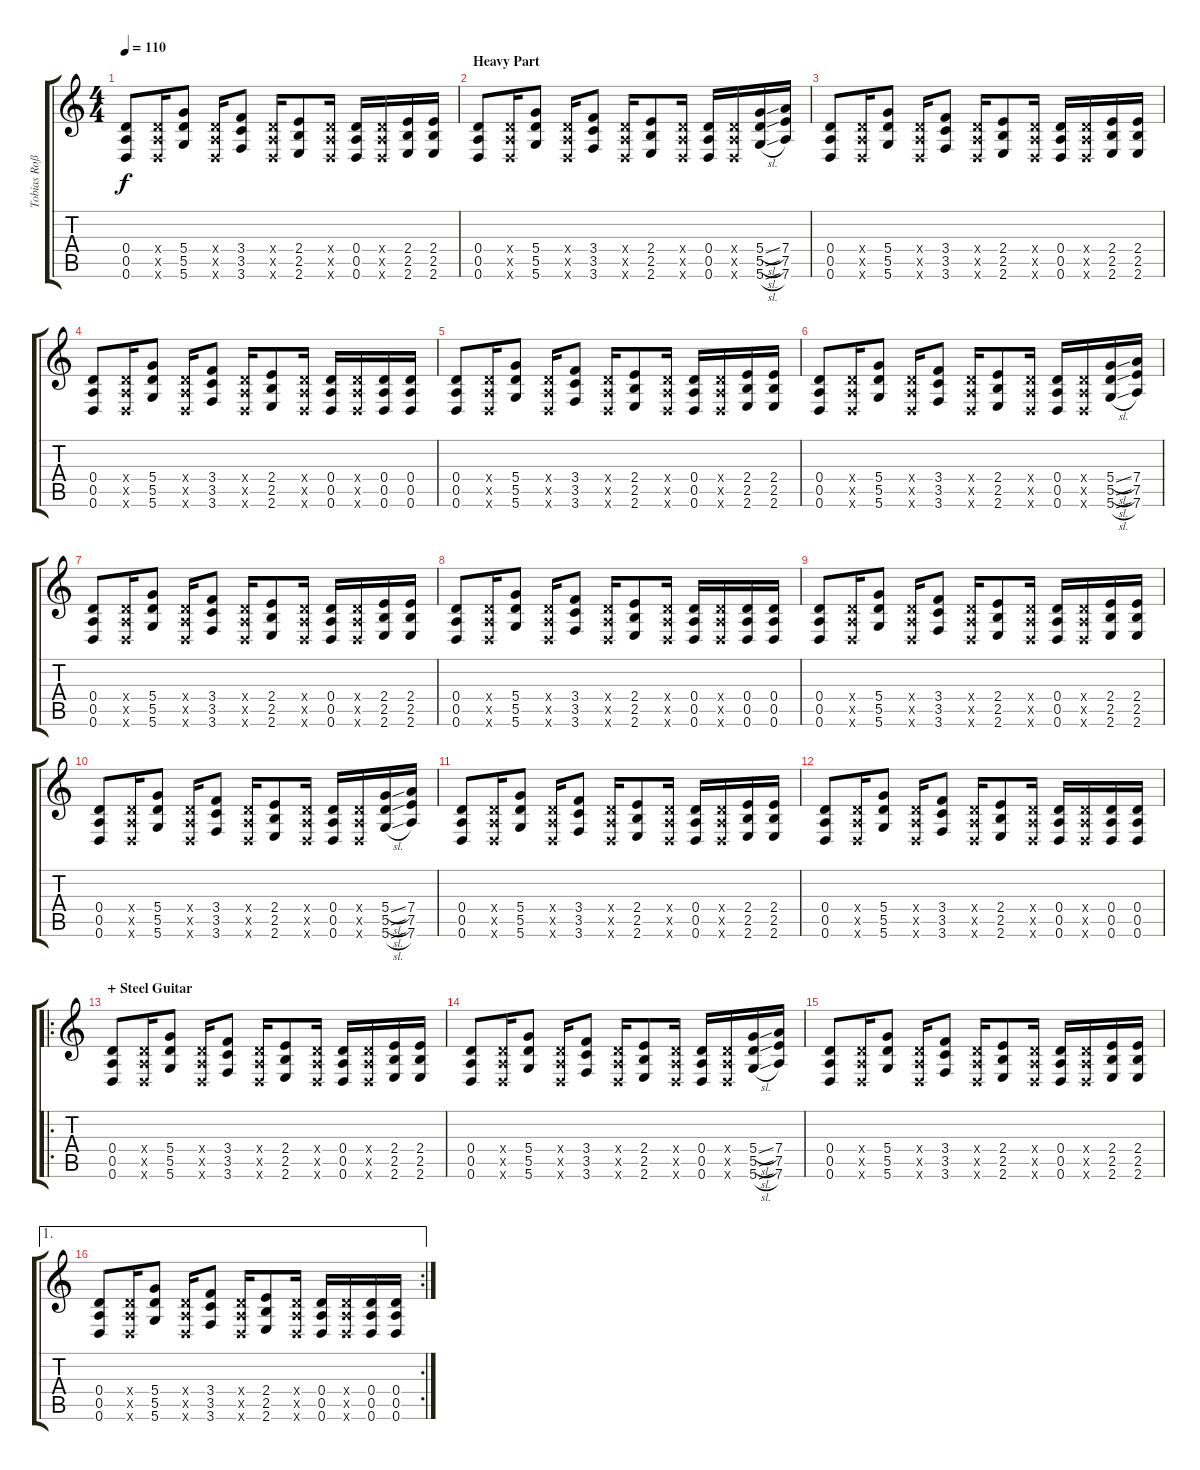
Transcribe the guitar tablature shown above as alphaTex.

\track ("Tobias Roßbach" "Tobias Roß") {instrument distortionguitar}
\staff {score tabs}
\tuning (E4 B3 G3 D3 A2 D2) {hide}
\ts (4 4)
\tempo 110
\clef g2
\ks c
(0.4 0.5 0.6).8{dy f balance 14} (0.4{x} 0.5{x} 0.6{x}).16 (5.4 5.5 5.6).8 (0.4{x} 0.5{x} 0.6{x}).16 (3.4 3.5 3.6).8 (0.4{x} 0.5{x} 0.6{x}).16 (2.4 2.5 2.6).8 (0.4{x} 0.5{x} 0.6{x}).16 (0.4 0.5 0.6).16 (0.4{x} 0.5{x} 0.6{x}).16 (2.4 2.5 2.6).16 (2.4 2.5 2.6).16 |
\section ("" "Heavy Part")
(0.4 0.5 0.6).8 (0.4{x} 0.5{x} 0.6{x}).16 (5.4 5.5 5.6).8 (0.4{x} 0.5{x} 0.6{x}).16 (3.4 3.5 3.6).8 (0.4{x} 0.5{x} 0.6{x}).16 (2.4 2.5 2.6).8 (0.4{x} 0.5{x} 0.6{x}).16 (0.4 0.5 0.6).16 (0.4{x} 0.5{x} 0.6{x}).16 (5.4{sl} 5.5{sl} 5.6{sl}).16 (7.4 7.5 7.6).16 |
(0.4 0.5 0.6).8 (0.4{x} 0.5{x} 0.6{x}).16 (5.4 5.5 5.6).8 (0.4{x} 0.5{x} 0.6{x}).16 (3.4 3.5 3.6).8 (0.4{x} 0.5{x} 0.6{x}).16 (2.4 2.5 2.6).8 (0.4{x} 0.5{x} 0.6{x}).16 (0.4 0.5 0.6).16 (0.4{x} 0.5{x} 0.6{x}).16 (2.4 2.5 2.6).16 (2.4 2.5 2.6).16 |
(0.4 0.5 0.6).8 (0.4{x} 0.5{x} 0.6{x}).16 (5.4 5.5 5.6).8 (0.4{x} 0.5{x} 0.6{x}).16 (3.4 3.5 3.6).8 (0.4{x} 0.5{x} 0.6{x}).16 (2.4 2.5 2.6).8 (0.4{x} 0.5{x} 0.6{x}).16 (0.4 0.5 0.6).16 (0.4{x} 0.5{x} 0.6{x}).16 (0.4 0.5 0.6).16 (0.4 0.5 0.6).16 |
(0.4 0.5 0.6).8 (0.4{x} 0.5{x} 0.6{x}).16 (5.4 5.5 5.6).8 (0.4{x} 0.5{x} 0.6{x}).16 (3.4 3.5 3.6).8 (0.4{x} 0.5{x} 0.6{x}).16 (2.4 2.5 2.6).8 (0.4{x} 0.5{x} 0.6{x}).16 (0.4 0.5 0.6).16 (0.4{x} 0.5{x} 0.6{x}).16 (2.4 2.5 2.6).16 (2.4 2.5 2.6).16 |
(0.4 0.5 0.6).8 (0.4{x} 0.5{x} 0.6{x}).16 (5.4 5.5 5.6).8 (0.4{x} 0.5{x} 0.6{x}).16 (3.4 3.5 3.6).8 (0.4{x} 0.5{x} 0.6{x}).16 (2.4 2.5 2.6).8 (0.4{x} 0.5{x} 0.6{x}).16 (0.4 0.5 0.6).16 (0.4{x} 0.5{x} 0.6{x}).16 (5.4{sl} 5.5{sl} 5.6{sl}).16 (7.4 7.5 7.6).16 |
(0.4 0.5 0.6).8 (0.4{x} 0.5{x} 0.6{x}).16 (5.4 5.5 5.6).8 (0.4{x} 0.5{x} 0.6{x}).16 (3.4 3.5 3.6).8 (0.4{x} 0.5{x} 0.6{x}).16 (2.4 2.5 2.6).8 (0.4{x} 0.5{x} 0.6{x}).16 (0.4 0.5 0.6).16 (0.4{x} 0.5{x} 0.6{x}).16 (2.4 2.5 2.6).16 (2.4 2.5 2.6).16 |
(0.4 0.5 0.6).8 (0.4{x} 0.5{x} 0.6{x}).16 (5.4 5.5 5.6).8 (0.4{x} 0.5{x} 0.6{x}).16 (3.4 3.5 3.6).8 (0.4{x} 0.5{x} 0.6{x}).16 (2.4 2.5 2.6).8 (0.4{x} 0.5{x} 0.6{x}).16 (0.4 0.5 0.6).16 (0.4{x} 0.5{x} 0.6{x}).16 (0.4 0.5 0.6).16 (0.4 0.5 0.6).16 |
(0.4 0.5 0.6).8 (0.4{x} 0.5{x} 0.6{x}).16 (5.4 5.5 5.6).8 (0.4{x} 0.5{x} 0.6{x}).16 (3.4 3.5 3.6).8 (0.4{x} 0.5{x} 0.6{x}).16 (2.4 2.5 2.6).8 (0.4{x} 0.5{x} 0.6{x}).16 (0.4 0.5 0.6).16 (0.4{x} 0.5{x} 0.6{x}).16 (2.4 2.5 2.6).16 (2.4 2.5 2.6).16 |
(0.4 0.5 0.6).8 (0.4{x} 0.5{x} 0.6{x}).16 (5.4 5.5 5.6).8 (0.4{x} 0.5{x} 0.6{x}).16 (3.4 3.5 3.6).8 (0.4{x} 0.5{x} 0.6{x}).16 (2.4 2.5 2.6).8 (0.4{x} 0.5{x} 0.6{x}).16 (0.4 0.5 0.6).16 (0.4{x} 0.5{x} 0.6{x}).16 (5.4{sl} 5.5{sl} 5.6{sl}).16 (7.4 7.5 7.6).16 |
(0.4 0.5 0.6).8 (0.4{x} 0.5{x} 0.6{x}).16 (5.4 5.5 5.6).8 (0.4{x} 0.5{x} 0.6{x}).16 (3.4 3.5 3.6).8 (0.4{x} 0.5{x} 0.6{x}).16 (2.4 2.5 2.6).8 (0.4{x} 0.5{x} 0.6{x}).16 (0.4 0.5 0.6).16 (0.4{x} 0.5{x} 0.6{x}).16 (2.4 2.5 2.6).16 (2.4 2.5 2.6).16 |
(0.4 0.5 0.6).8 (0.4{x} 0.5{x} 0.6{x}).16 (5.4 5.5 5.6).8 (0.4{x} 0.5{x} 0.6{x}).16 (3.4 3.5 3.6).8 (0.4{x} 0.5{x} 0.6{x}).16 (2.4 2.5 2.6).8 (0.4{x} 0.5{x} 0.6{x}).16 (0.4 0.5 0.6).16 (0.4{x} 0.5{x} 0.6{x}).16 (0.4 0.5 0.6).16 (0.4 0.5 0.6).16 |
\ro
\section ("" "+ Steel Guitar")
(0.4 0.5 0.6).8 (0.4{x} 0.5{x} 0.6{x}).16 (5.4 5.5 5.6).8 (0.4{x} 0.5{x} 0.6{x}).16 (3.4 3.5 3.6).8 (0.4{x} 0.5{x} 0.6{x}).16 (2.4 2.5 2.6).8 (0.4{x} 0.5{x} 0.6{x}).16 (0.4 0.5 0.6).16 (0.4{x} 0.5{x} 0.6{x}).16 (2.4 2.5 2.6).16 (2.4 2.5 2.6).16 |
(0.4 0.5 0.6).8 (0.4{x} 0.5{x} 0.6{x}).16 (5.4 5.5 5.6).8 (0.4{x} 0.5{x} 0.6{x}).16 (3.4 3.5 3.6).8 (0.4{x} 0.5{x} 0.6{x}).16 (2.4 2.5 2.6).8 (0.4{x} 0.5{x} 0.6{x}).16 (0.4 0.5 0.6).16 (0.4{x} 0.5{x} 0.6{x}).16 (5.4{sl} 5.5{sl} 5.6{sl}).16 (7.4 7.5 7.6).16 |
(0.4 0.5 0.6).8 (0.4{x} 0.5{x} 0.6{x}).16 (5.4 5.5 5.6).8 (0.4{x} 0.5{x} 0.6{x}).16 (3.4 3.5 3.6).8 (0.4{x} 0.5{x} 0.6{x}).16 (2.4 2.5 2.6).8 (0.4{x} 0.5{x} 0.6{x}).16 (0.4 0.5 0.6).16 (0.4{x} 0.5{x} 0.6{x}).16 (2.4 2.5 2.6).16 (2.4 2.5 2.6).16 |
\ae 1
\rc 2
(0.4 0.5 0.6).8 (0.4{x} 0.5{x} 0.6{x}).16 (5.4 5.5 5.6).8 (0.4{x} 0.5{x} 0.6{x}).16 (3.4 3.5 3.6).8 (0.4{x} 0.5{x} 0.6{x}).16 (2.4 2.5 2.6).8 (0.4{x} 0.5{x} 0.6{x}).16 (0.4 0.5 0.6).16 (0.4{x} 0.5{x} 0.6{x}).16 (0.4 0.5 0.6).16 (0.4 0.5 0.6).16
